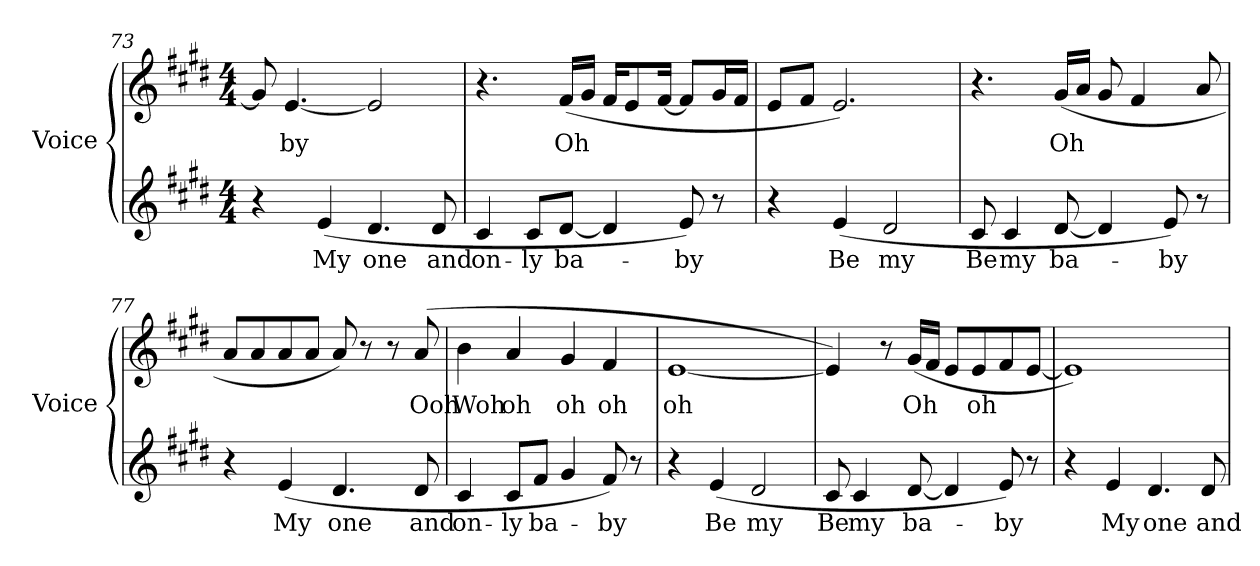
**kern	**text	**kern	**text
*part2	*part2	*part1	*part1
*staff2	*staff2	*staff1	*staff1
*I"Voice	*	*I"Voice	*
*I'Voice	*	*I'Voice	*
!!LO:LB:g=z
*clefG2	*	*clefG2	*
*k[f#c#g#d#]	*	*k[f#c#g#d#]	*
*E:	*	*E:	*
*M4/4	*	*M4/4	*
=73	=73	=73	=73
4r	.	8g#i/]	.
!	!	!	!LO:LY:b:color=#000000
.	.	[4.ei/	-by
!	!LO:LY:b:color=#000000	!	!
(4ei/	My	.	.
!	!LO:LY:b:color=#000000	!	!
4.d#i/	one	2ei/]	.
!	!LO:LY:b:color=#000000	!	!
8d#i/	and	.	.
=74	=74	=74	=74
!	!LO:LY:b:color=#000000	!	!
4c#i/	on-	4.r	.
!	!LO:LY:b:color=#000000	!	!
8c#i/L	-ly	.	.
!	!LO:LY:b:color=#000000	!	!
!	!	!	!LO:LY:b:color=#000000
[8d#i/J	ba-	(16f#i/LL	Oh
.	.	16g#i/JJ	.
4d#i/]	.	16f#i/KL	.
.	.	8ei/	.
.	.	[16f#i/Jk	.
!	!LO:LY:b:color=#000000	!	!
8ei/)	-by	8f#i/L]	.
8r	.	16g#i/L	.
.	.	16f#i/JJ	.
=75	=75	=75	=75
4r	.	8ei/L	.
.	.	8f#i/J	.
!	!LO:LY:b:color=#000000	!	!
(4ei/	Be	2.ei/)	.
!	!LO:LY:b:color=#000000	!	!
2d#i/	my	.	.
=76	=76	=76	=76
!	!LO:LY:b:color=#000000	!	!
8c#i/	Be	4.r	.
!	!LO:LY:b:color=#000000	!	!
4c#i/	my	.	.
!	!LO:LY:b:color=#000000	!	!
!	!	!	!LO:LY:b:color=#000000
[8d#i/	ba-	(16g#i/LL	Oh
.	.	16ai/JJ	.
4d#i/]	.	8g#i/	.
.	.	4f#i/	.
!	!LO:LY:b:color=#000000	!	!
8ei/)	-by	.	.
8r	.	8ai/	.
!!LO:LB:g=z
=77	=77	=77	=77
4r	.	8ai/L	.
.	.	8ai/	.
!	!LO:LY:b:color=#000000	!	!
(4ei/	My	8ai/	.
.	.	8ai/J	.
!	!LO:LY:b:color=#000000	!	!
4.d#i/	one	8ai/)	.
.	.	8r	.
.	.	8r	.
!	!LO:LY:b:color=#000000	!	!
!	!	!	!LO:LY:b:color=#000000
8d#i/	and	(8ai/	Ooh
=78	=78	=78	=78
!	!LO:LY:b:color=#000000	!	!
!	!	!	!LO:LY:b:color=#000000
4c#i/	on-	4bi\	Woh
!	!LO:LY:b:color=#000000	!	!
!	!	!	!LO:LY:b:color=#000000
8c#i/L	-ly	4ai/	oh
!	!LO:LY:b:color=#000000	!	!
8f#i/J	ba-	.	.
!	!	!	!LO:LY:b:color=#000000
4g#i/	.	4g#i/	oh
!	!LO:LY:b:color=#000000	!	!
!	!	!	!LO:LY:b:color=#000000
8f#i/)	-by	4f#i/	oh
8r	.	.	.
=79	=79	=79	=79
!	!	!	!LO:LY:b:color=#000000
4r	.	[1ei	oh
!	!LO:LY:b:color=#000000	!	!
(4ei/	Be	.	.
!	!LO:LY:b:color=#000000	!	!
2d#i/	my	.	.
=80	=80	=80	=80
!	!LO:LY:b:color=#000000	!	!
8c#i/	Be	4ei/])	.
!	!LO:LY:b:color=#000000	!	!
4c#i/	my	.	.
.	.	8r	.
!	!LO:LY:b:color=#000000	!	!
!	!	!	!LO:LY:b:color=#000000
[8d#i/	ba-	(16g#i/LL	Oh
.	.	16f#i/JJ	.
4d#i/]	.	8ei/L	.
!	!	!	!LO:LY:b:color=#000000
.	.	8ei/	oh
!	!LO:LY:b:color=#000000	!	!
8ei/)	-by	8f#i/	.
8r	.	[8ei/J	.
!!LO:LB:g=z
=81	=81	=81	=81
4r	.	1ei])	.
!	!LO:LY:b:color=#000000	!	!
4ei/	My	.	.
!	!LO:LY:b:color=#000000	!	!
4.d#i/	one	.	.
!	!LO:LY:b:color=#000000	!	!
8d#i/	and	.	.
=	=	=	=
*-	*-	*-	*-
